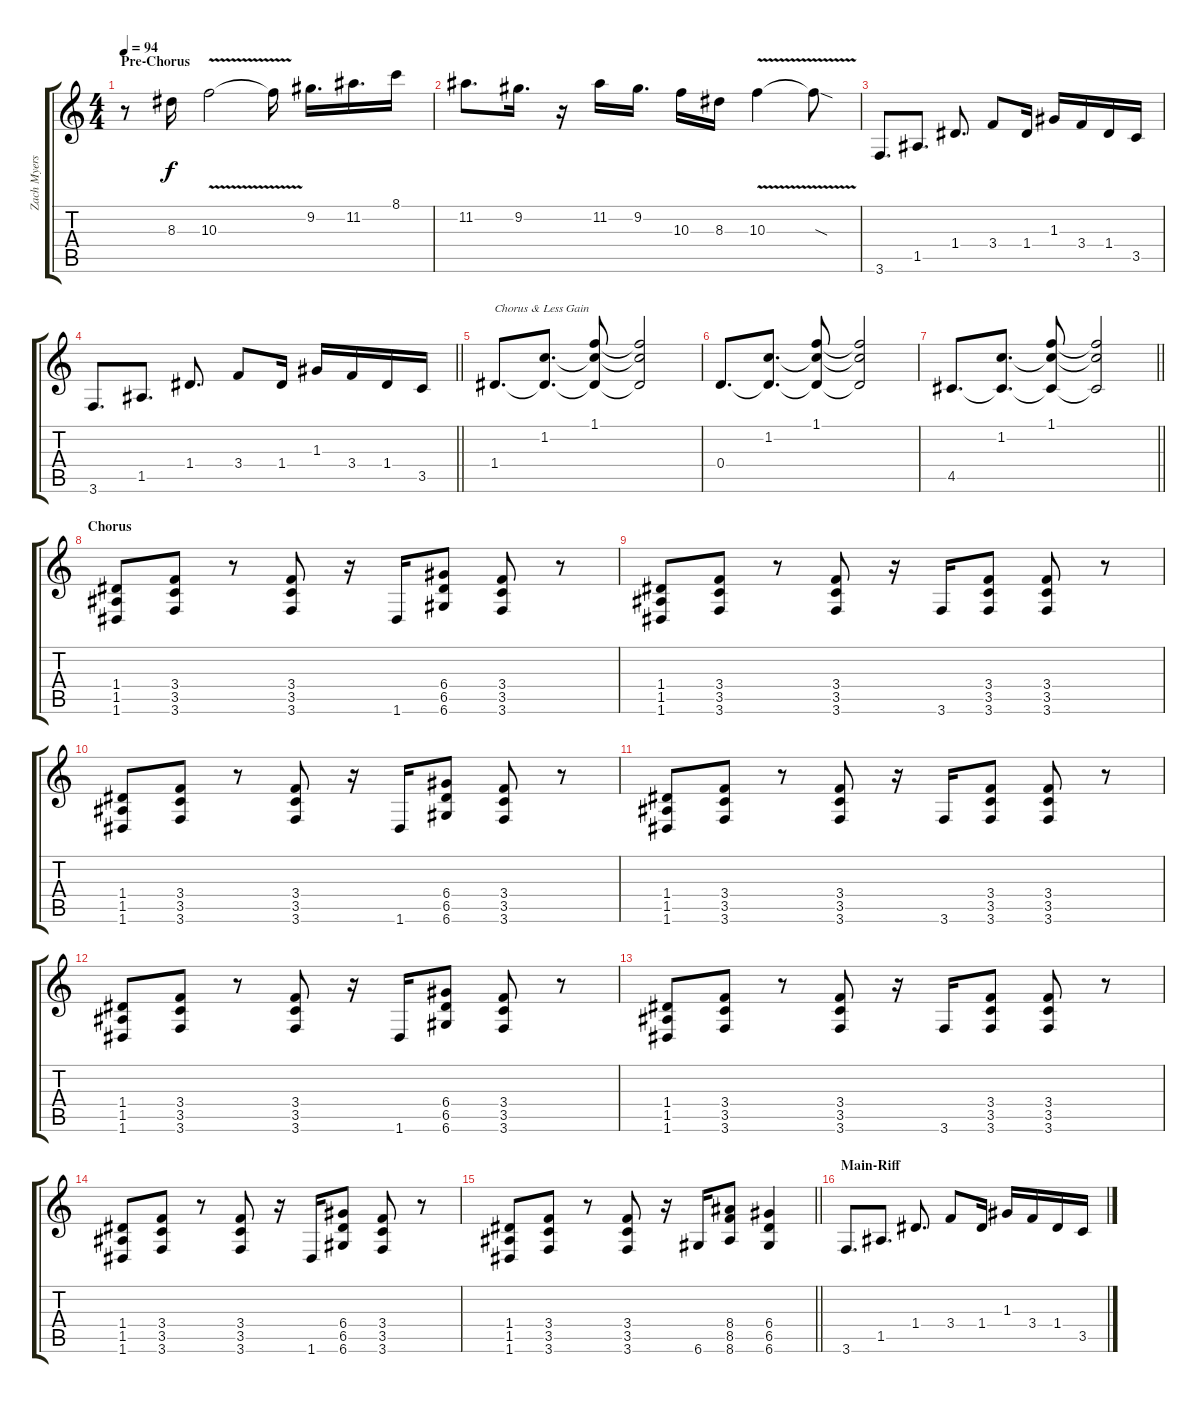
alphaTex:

\track ("Zach Myers" "Zach Myers") {instrument overdrivenguitar}
\staff {score tabs}
\tuning (E4 B3 G3 D3 A2 D2) {hide}
\ts (4 4)
\section ("" "Pre-Chorus")
\tempo 94
\clef g2
\ks c
r.8{dy f} 8.3.16 10.3{v}.2 10.3{t}.16 9.2.16{d} 11.2.16{d} 8.1.16 |
11.2.8{d} 9.2.16{d} r.16 11.2.16 9.2.16{d} 10.3.16 8.3.16 10.3{v}.4 10.3{sod t}.8 |
3.6.8{d} 1.5.8{d} 1.4.8{d} 3.4.8 1.4.16 1.3.16 3.4.16 1.4.16 3.5.16 |
\barLineRight lightlight
3.6.8{d} 1.5.8{d} 1.4.8{d} 3.4.8 1.4.16 1.3.16 3.4.16 1.4.16 3.5.16 |
\section ("" "")
1.4.8{d txt "Chorus & Less Gain"} (1.2 1.4{t}).8{d} (1.1 1.2{t} 1.4{t}).8 (1.1{t} 1.2{t} 1.4{t}).2 |
0.4.8{d} (1.2 0.4{t}).8{d} (1.1 1.2{t} 0.4{t}).8 (1.1{t} 1.2{t} 0.4{t}).2 |
\barLineRight lightlight
4.5.8{d} (1.2 4.5{t}).8{d} (1.1 1.2{t} 4.5{t}).8 (1.1{t} 1.2{t} 4.5{t}).2 |
\section ("" "Chorus")
(1.4 1.5 1.6).8 (3.4 3.5 3.6).8 r.8 (3.4 3.5 3.6).8 r.16 1.6.16 (6.4 6.5 6.6).8 (3.4 3.5 3.6).8 r.8 |
(1.4 1.5 1.6).8 (3.4 3.5 3.6).8 r.8 (3.4 3.5 3.6).8 r.16 3.6.16 (3.4 3.5 3.6).8 (3.4 3.5 3.6).8 r.8 |
(1.4 1.5 1.6).8 (3.4 3.5 3.6).8 r.8 (3.4 3.5 3.6).8 r.16 1.6.16 (6.4 6.5 6.6).8 (3.4 3.5 3.6).8 r.8 |
(1.4 1.5 1.6).8 (3.4 3.5 3.6).8 r.8 (3.4 3.5 3.6).8 r.16 3.6.16 (3.4 3.5 3.6).8 (3.4 3.5 3.6).8 r.8 |
(1.4 1.5 1.6).8 (3.4 3.5 3.6).8 r.8 (3.4 3.5 3.6).8 r.16 1.6.16 (6.4 6.5 6.6).8 (3.4 3.5 3.6).8 r.8 |
(1.4 1.5 1.6).8 (3.4 3.5 3.6).8 r.8 (3.4 3.5 3.6).8 r.16 3.6.16 (3.4 3.5 3.6).8 (3.4 3.5 3.6).8 r.8 |
(1.4 1.5 1.6).8 (3.4 3.5 3.6).8 r.8 (3.4 3.5 3.6).8 r.16 1.6.16 (6.4 6.5 6.6).8 (3.4 3.5 3.6).8 r.8 |
\barLineRight lightlight
(1.4 1.5 1.6).8 (3.4 3.5 3.6).8 r.8 (3.4 3.5 3.6).8 r.16 6.6.16 (8.4 8.5 8.6).8 (6.4 6.5 6.6).4 |
\section ("" "Main-Riff")
3.6.8{d} 1.5.8{d} 1.4.8{d} 3.4.8 1.4.16 1.3.16 3.4.16 1.4.16 3.5.16
